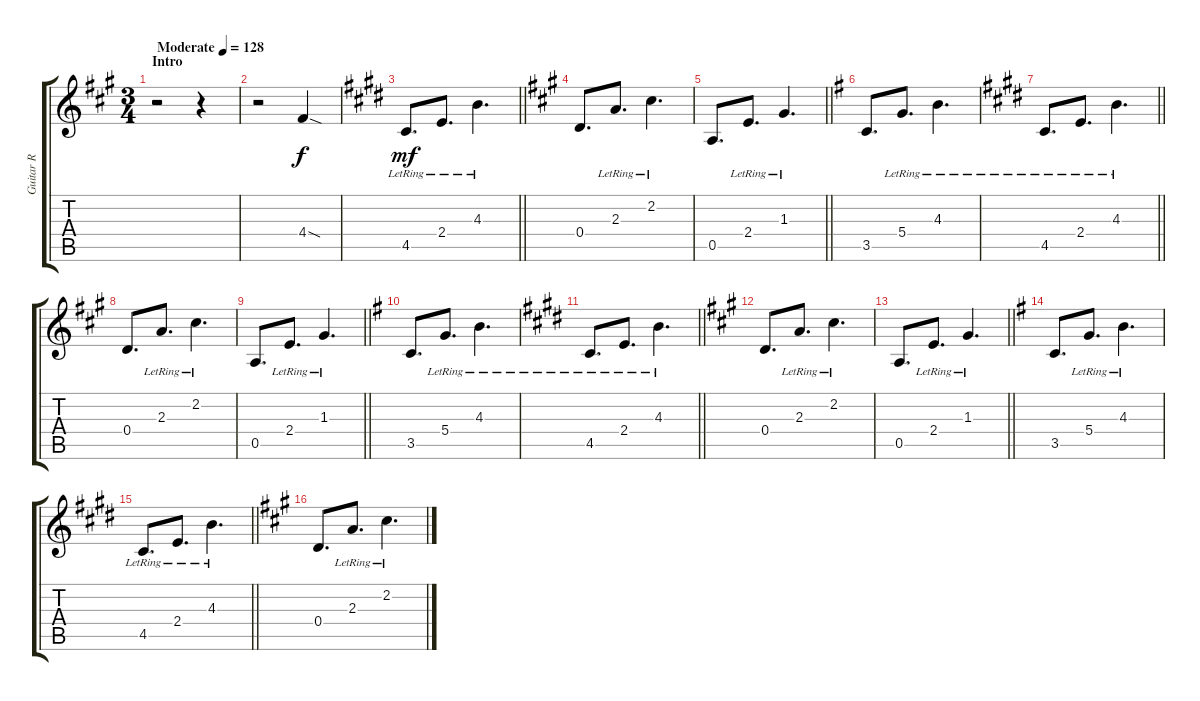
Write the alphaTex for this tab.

\track ("Guitar R" "Guitar R") {instrument distortionguitar}
\staff {score tabs}
\tuning (E4 B3 G3 D3 A2 D2) {hide}
\ts (3 4)
\section ("" "Intro")
\tempo (128 "Moderate")
\clef g2
\ks a
r.2{dy f instrument distortionguitar} r.4 |
r.2 4.4{sod}.4 |
\barLineRight lightlight
\ks e
4.5{lr}.8{d dy mf} 2.4{lr}.8{d} 4.3{lr}.4{d} |
\ks a
0.4.8{d} 2.3{lr}.8{d} 2.2{lr}.4{d} |
\barLineRight lightlight
0.5.8{d} 2.4{lr}.8{d} 1.3{lr}.4{d} |
\ks g
3.5.8{d} 5.4{lr}.8{d} 4.3{lr}.4{d} |
\barLineRight lightlight
\ks e
4.5{lr}.8{d} 2.4{lr}.8{d} 4.3{lr}.4{d} |
\ks a
0.4.8{d} 2.3{lr}.8{d} 2.2{lr}.4{d} |
\barLineRight lightlight
0.5.8{d} 2.4{lr}.8{d} 1.3{lr}.4{d} |
\ks g
3.5.8{d} 5.4{lr}.8{d} 4.3{lr}.4{d} |
\barLineRight lightlight
\ks e
4.5{lr}.8{d} 2.4{lr}.8{d} 4.3{lr}.4{d} |
\ks a
0.4.8{d} 2.3{lr}.8{d} 2.2{lr}.4{d} |
\barLineRight lightlight
0.5.8{d} 2.4{lr}.8{d} 1.3{lr}.4{d} |
\ks g
3.5.8{d} 5.4{lr}.8{d} 4.3{lr}.4{d} |
\barLineRight lightlight
\ks e
4.5{lr}.8{d} 2.4{lr}.8{d} 4.3{lr}.4{d} |
\ks a
0.4.8{d} 2.3{lr}.8{d} 2.2{lr}.4{d}
